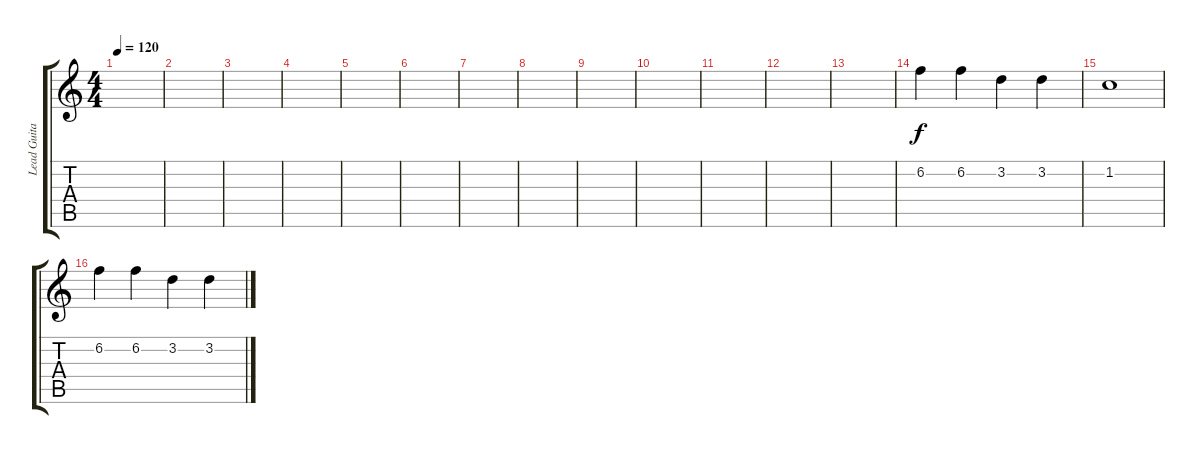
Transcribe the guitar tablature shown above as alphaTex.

\track ("Lead Guitar" "Lead Guita") {instrument distortionguitar}
\staff {score tabs}
\tuning (E4 B3 G3 D3 A2 E2) {hide}
\ts (4 4)
\tempo 120
\clef g2
\ks c
|
|
|
|
|
|
|
|
|
|
|
|
|
6.2.4 6.2.4 3.2.4 3.2.4 |
1.2.1 |
6.2.4 6.2.4 3.2.4 3.2.4
